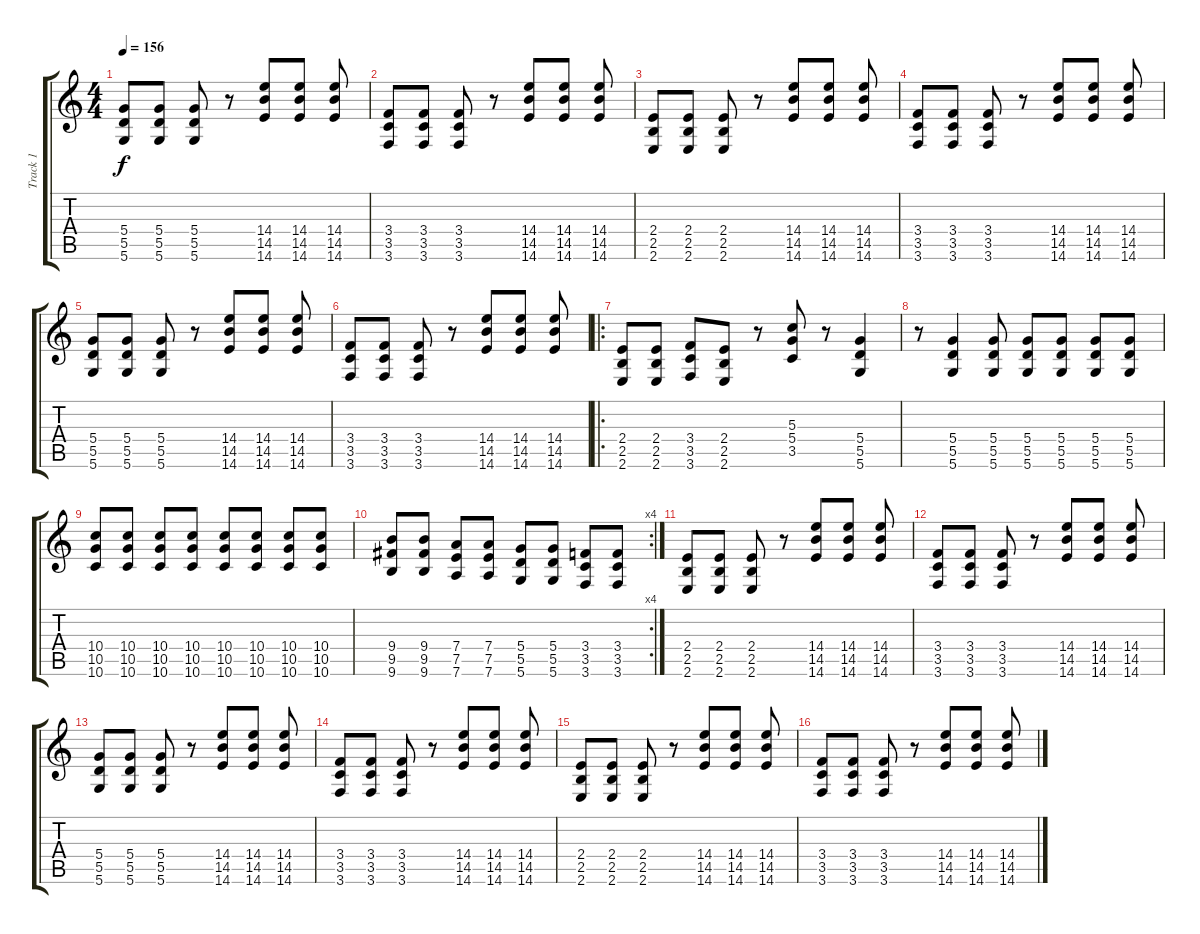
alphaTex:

\track ("Track 1" "Track 1") {instrument distortionguitar}
\staff {score tabs}
\tuning (E4 B3 G3 D3 A2 D2) {hide}
\ts (4 4)
\tempo 156
\clef g2
\ks c
(5.4 5.5 5.6).8{dy f} (5.4 5.5 5.6).8 (5.4 5.5 5.6).8 r.8 (14.4 14.5 14.6).8 (14.4 14.5 14.6).8 (14.4 14.5 14.6).8 |
(3.4 3.5 3.6).8 (3.4 3.5 3.6).8 (3.4 3.5 3.6).8 r.8 (14.4 14.5 14.6).8 (14.4 14.5 14.6).8 (14.4 14.5 14.6).8 |
(2.4 2.5 2.6).8 (2.4 2.5 2.6).8 (2.4 2.5 2.6).8 r.8 (14.4 14.5 14.6).8 (14.4 14.5 14.6).8 (14.4 14.5 14.6).8 |
(3.4 3.5 3.6).8 (3.4 3.5 3.6).8 (3.4 3.5 3.6).8 r.8 (14.4 14.5 14.6).8 (14.4 14.5 14.6).8 (14.4 14.5 14.6).8 |
(5.4 5.5 5.6).8 (5.4 5.5 5.6).8 (5.4 5.5 5.6).8 r.8 (14.4 14.5 14.6).8 (14.4 14.5 14.6).8 (14.4 14.5 14.6).8 |
(3.4 3.5 3.6).8 (3.4 3.5 3.6).8 (3.4 3.5 3.6).8 r.8 (14.4 14.5 14.6).8 (14.4 14.5 14.6).8 (14.4 14.5 14.6).8 |
\ro
(2.4 2.5 2.6).8 (2.4 2.5 2.6).8 (3.4 3.5 3.6).8 (2.4 2.5 2.6).8 r.8 (5.3 5.4 3.5).8 r.8 (5.4 5.5 5.6).4 |
r.8 (5.4 5.5 5.6).4 (5.4 5.5 5.6).8 (5.4 5.5 5.6).8 (5.4 5.5 5.6).8 (5.4 5.5 5.6).8 (5.4 5.5 5.6).8 |
(10.4 10.5 10.6).8 (10.4 10.5 10.6).8 (10.4 10.5 10.6).8 (10.4 10.5 10.6).8 (10.4 10.5 10.6).8 (10.4 10.5 10.6).8 (10.4 10.5 10.6).8 (10.4 10.5 10.6).8 |
\rc 4
(9.4 9.5 9.6).8 (9.4 9.5 9.6).8 (7.4 7.5 7.6).8 (7.4 7.5 7.6).8 (5.4 5.5 5.6).8 (5.4 5.5 5.6).8 (3.4 3.5 3.6).8 (3.4 3.5 3.6).8 |
(2.4 2.5 2.6).8 (2.4 2.5 2.6).8 (2.4 2.5 2.6).8 r.8 (14.4 14.5 14.6).8 (14.4 14.5 14.6).8 (14.4 14.5 14.6).8 |
(3.4 3.5 3.6).8 (3.4 3.5 3.6).8 (3.4 3.5 3.6).8 r.8 (14.4 14.5 14.6).8 (14.4 14.5 14.6).8 (14.4 14.5 14.6).8 |
(5.4 5.5 5.6).8 (5.4 5.5 5.6).8 (5.4 5.5 5.6).8 r.8 (14.4 14.5 14.6).8 (14.4 14.5 14.6).8 (14.4 14.5 14.6).8 |
(3.4 3.5 3.6).8 (3.4 3.5 3.6).8 (3.4 3.5 3.6).8 r.8 (14.4 14.5 14.6).8 (14.4 14.5 14.6).8 (14.4 14.5 14.6).8 |
(2.4 2.5 2.6).8 (2.4 2.5 2.6).8 (2.4 2.5 2.6).8 r.8 (14.4 14.5 14.6).8 (14.4 14.5 14.6).8 (14.4 14.5 14.6).8 |
(3.4 3.5 3.6).8 (3.4 3.5 3.6).8 (3.4 3.5 3.6).8 r.8 (14.4 14.5 14.6).8 (14.4 14.5 14.6).8 (14.4 14.5 14.6).8
